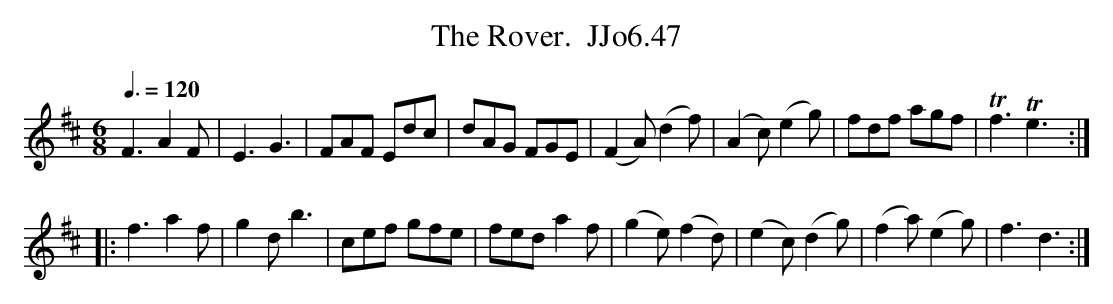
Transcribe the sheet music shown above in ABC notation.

X:1
T:Rover.  JJo6.47, The
M:6/8
L:1/8
Q:3/8=120
K:D
F3 A2F|E3G3|FAF Edc|dAG FGE|(F2A) (d2f)|(A2c) (e2g)|fdf agf|!trill!f3 !trill!e3 :|
|: f3 a2f|g2d b3|cef gfe|fed a2f|(g2e) (f2d)|(e2c) (d2g)|(f2a) (e2g)|f3d3 :|
